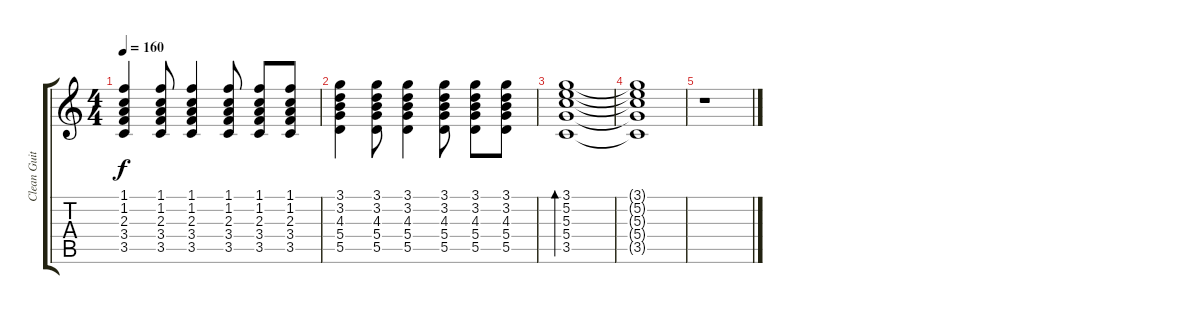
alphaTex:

\track ("Clean Guitar - Juan Valdivia" "Clean Guit") {instrument electricguitarclean}
\staff {score tabs}
\tuning (E4 B3 G3 D3 A2 E2) {hide}
\ts (4 4)
\tempo 160
\clef g2
\ks c
(1.1 1.2 2.3 3.4 3.5).4{dy f} (1.1 1.2 2.3 3.4 3.5).8 (1.1 1.2 2.3 3.4 3.5).4 (1.1 1.2 2.3 3.4 3.5).8 (1.1 1.2 2.3 3.4 3.5).8 (1.1 1.2 2.3 3.4 3.5).8 |
(3.1 3.2 4.3 5.4 5.5).4 (3.1 3.2 4.3 5.4 5.5).8 (3.1 3.2 4.3 5.4 5.5).4 (3.1 3.2 4.3 5.4 5.5).8 (3.1 3.2 4.3 5.4 5.5).8 (3.1 3.2 4.3 5.4 5.5).8 |
(3.1 5.2 5.3 5.4 3.5).1{bd 30} |
(3.1{t} 5.2{t} 5.3{t} 5.4{t} 3.5{t}).1 |
r.1
